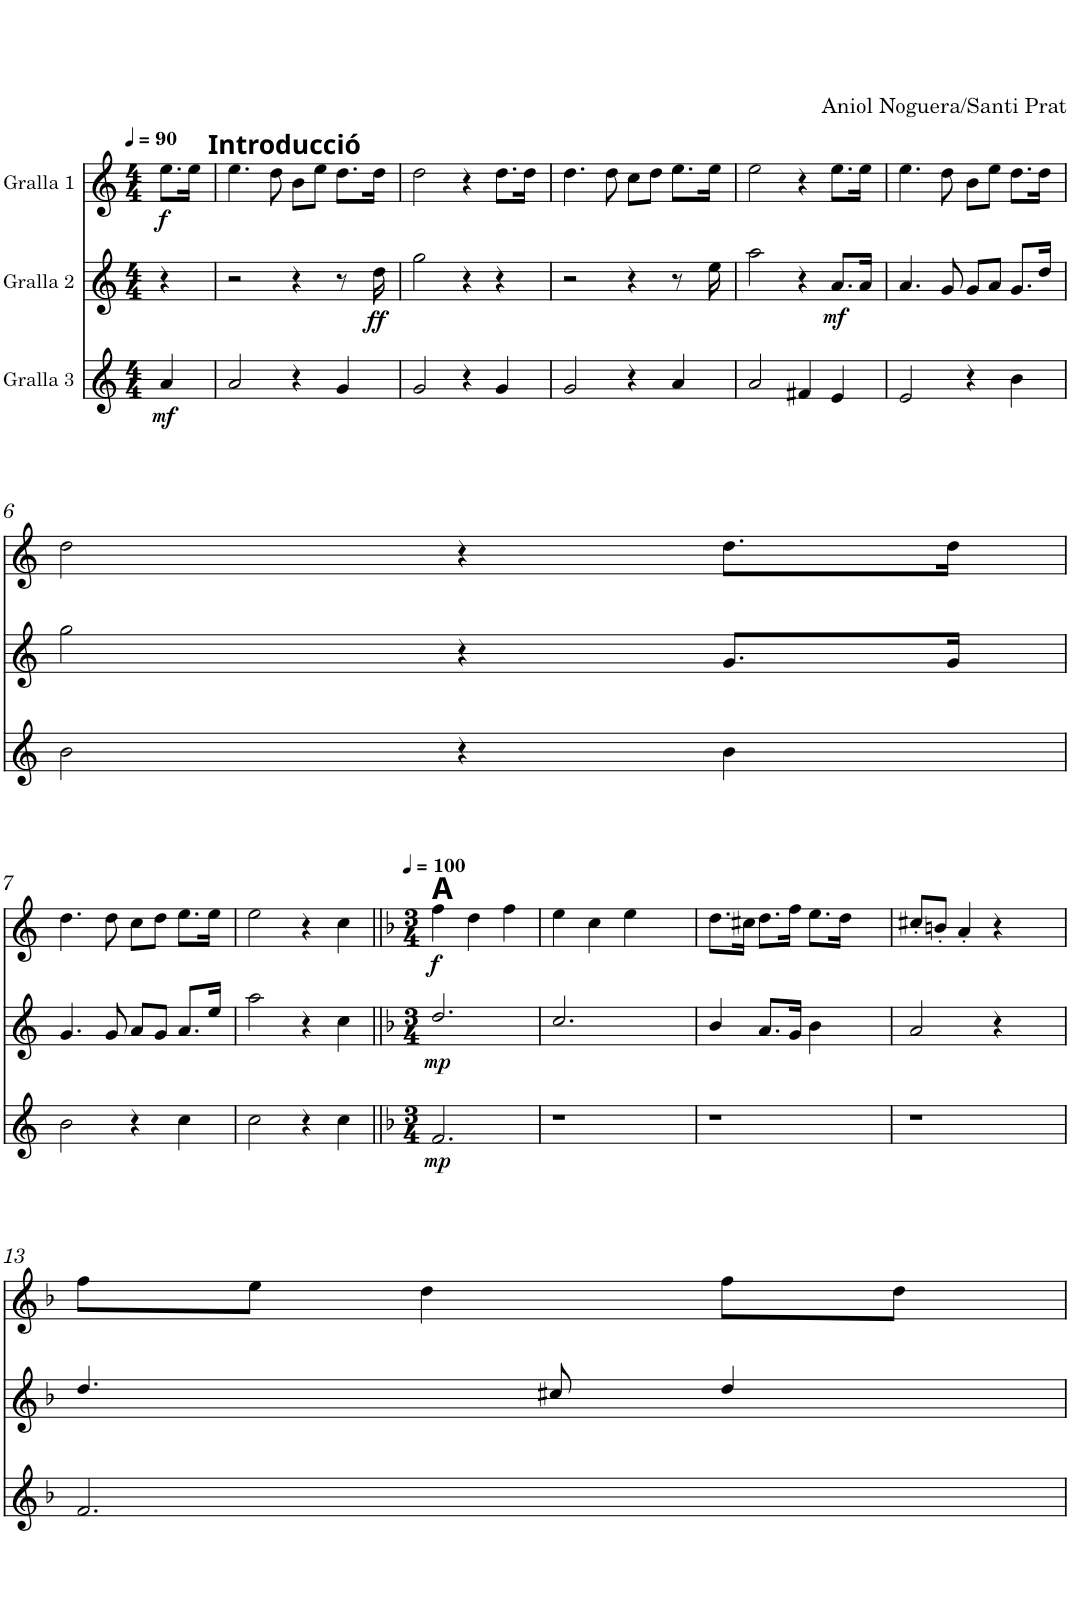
**kern	**dynam	**kern	**dynam	**kern	**dynam
*part3	*part3	*part2	*part2	*part1	*part1
*staff3	*staff3	*staff2	*staff2	*staff1	*staff1
*I"Gralla 3	*	*I"Gralla 2	*	*I"Gralla 1	*
*clefG2	*	*clefG2	*	*clefG2	*
*Trd8c14	*	*	*	*	*
*k[]	*	*k[]	*	*k[]	*
*M4/4	*	*M4/4	*	*M4/4	*
*MM90	*	*MM90	*	*MM90	*
=	=	=	=	=	=
!	!LO:DY:b	!	!	!	!LO:DY:b
4a/	mf	4r	.	8.ee\L	f
.	.	.	.	16ee\Jk	.
!	!	!	!	!LO:TX:a:B:t=Introducció	!
=1	=1	=1	=1	=1	=1
2a/	.	2r	.	4.ee\	.
.	.	.	.	8dd\	.
4r	.	4r	.	8b\L	.
.	.	.	.	8ee\J	.
4g/	.	8r	.	8.dd\L	.
.	.	16ryy	.	.	.
!	!	!	!LO:DY:b	!	!
.	.	16dd\	ff	16dd\Jk	.
=2	=2	=2	=2	=2	=2
2g/	.	2gg\	.	2dd\	.
4r	.	4r	.	4r	.
4g/	.	4r	.	8.dd\L	.
.	.	.	.	16dd\Jk	.
=3	=3	=3	=3	=3	=3
2g/	.	2r	.	4.dd\	.
.	.	.	.	8dd\	.
4r	.	4r	.	8cc\L	.
.	.	.	.	8dd\J	.
4a/	.	8r	.	8.ee\L	.
.	.	16ryy	.	.	.
.	.	16ee\	.	16ee\Jk	.
=4	=4	=4	=4	=4	=4
2a/	.	2aa\	.	2ee\	.
4f#X/	.	4r	.	4r	.
!	!	!	!LO:DY:b	!	!
4e/	.	8.a/L	mf	8.ee\L	.
.	.	16a/Jk	.	16ee\Jk	.
=5	=5	=5	=5	=5	=5
2e/	.	4.a/	.	4.ee\	.
.	.	8g/	.	8dd\	.
4r	.	8g/L	.	8b\L	.
.	.	8a/J	.	8ee\J	.
4b\	.	8.g/L	.	8.dd\L	.
.	.	16dd/Jk	.	16dd\Jk	.
!!LO:LB:g=z
=6	=6	=6	=6	=6	=6
2b\	.	2gg\	.	2dd\	.
4r	.	4r	.	4r	.
4b\	.	8.g/L	.	8.dd\L	.
.	.	16g/Jk	.	16dd\Jk	.
!!LO:LB:g=z
=7	=7	=7	=7	=7	=7
2b\	.	4.g/	.	4.dd\	.
.	.	8g/	.	8dd\	.
4r	.	8a/L	.	8cc\L	.
.	.	8g/J	.	8dd\J	.
4cc\	.	8.a/L	.	8.ee\L	.
.	.	16ee/Jk	.	16ee\Jk	.
=8	=8	=8	=8	=8	=8
2cc\	.	2aa\	.	2ee\	.
4r	.	4r	.	4r	.
4cc\	.	4cc\	.	4cc\	.
=9||	=9||	=9||	=9||	=9||	=9||
*k[b-]	*	*k[b-]	*	*k[b-]	*
*M3/4	*	*M3/4	*	*M3/4	*
*	*	*	*	*MM100	*
!	!	!	!	!LO:TX:a:B:t=A	!
!	!LO:DY:b	!	!LO:DY:b	!	!LO:DY:b
2.f/	mp	2.dd/	mp	4ff\	f
.	.	.	.	4dd\	.
.	.	.	.	4ff\	.
=10	=10	=10	=10	=10	=10
2.r	.	2.cc/	.	4ee\	.
.	.	.	.	4cc\	.
.	.	.	.	4ee\	.
4ryy	.	4ryy	.	4ryy	.
=11	=11	=11	=11	=11	=11
2.r	.	4b-/	.	8.dd\L	.
.	.	.	.	16cc#X\Jk	.
.	.	8.a/L	.	8.dd\L	.
.	.	16g/Jk	.	16ff\Jk	.
.	.	4b-\	.	8.ee\L	.
.	.	.	.	16dd\Jk	.
4ryy	.	4ryy	.	4ryy	.
=12	=12	=12	=12	=12	=12
2.r	.	2a/	.	8cc#X'/L	.
.	.	.	.	8bn'/J	.
.	.	.	.	4a'/	.
.	.	4r	.	4r	.
4ryy	.	4ryy	.	4ryy	.
!!LO:LB:g=z
=13	=13	=13	=13	=13	=13
2.f/	.	4.dd/	.	8ff\L	.
.	.	.	.	8ee\J	.
.	.	.	.	4dd\	.
.	.	8cc#X/	.	.	.
.	.	4dd/	.	8ff\L	.
.	.	.	.	8dd\J	.
=	=	=	=	=	=
*-	*-	*-	*-	*-	*-
